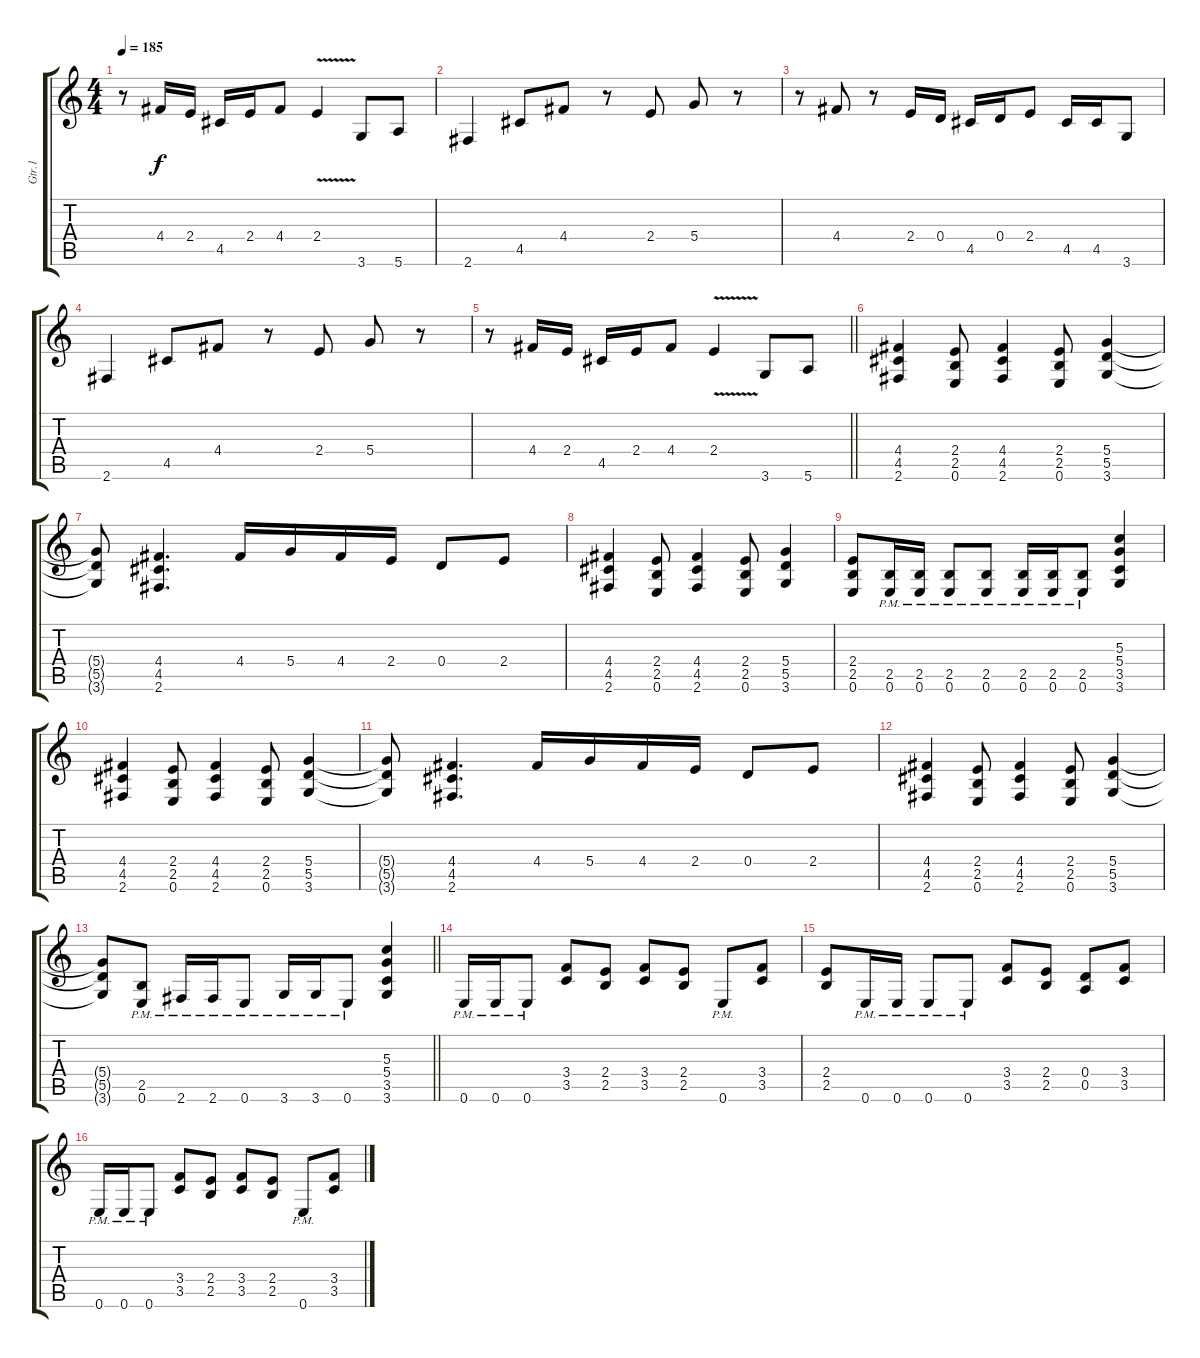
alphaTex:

\track ("Gtr.1" "Gtr.1") {instrument distortionguitar}
\staff {score tabs}
\tuning (E4 B3 G3 D3 A2 E2) {hide}
\ts (4 4)
\tempo 185
\clef g2
\ks c
r.8{dy f} 4.4.16 2.4.16 4.5.16 2.4.16 4.4.8 2.4{v}.4 3.6.8 5.6.8 |
2.6.4 4.5.8 4.4.8 r.8 2.4.8 5.4.8 r.8 |
r.8 4.4.8 r.8 2.4.16 0.4.16 4.5.16 0.4.16 2.4.8 4.5.16 4.5.16 3.6.8 |
2.6.4 4.5.8 4.4.8 r.8 2.4.8 5.4.8 r.8 |
\barLineRight lightlight
r.8 4.4.16 2.4.16 4.5.16 2.4.16 4.4.8 2.4{v}.4 3.6.8 5.6.8 |
(4.4 4.5 2.6).4 (2.4 2.5 0.6).8 (4.4 4.5 2.6).4 (2.4 2.5 0.6).8 (5.4 5.5 3.6).4 |
(5.4{t} 5.5{t} 3.6{t}).8 (4.4 4.5 2.6).4{d} 4.4.16 5.4.16 4.4.16 2.4.16 0.4.8 2.4.8 |
(4.4 4.5 2.6).4 (2.4 2.5 0.6).8 (4.4 4.5 2.6).4 (2.4 2.5 0.6).8 (5.4 5.5 3.6).4 |
(2.4 2.5 0.6).8 (2.5 0.6{pm}).16 (2.5 0.6{pm}).16 (2.5 0.6{pm}).8 (2.5 0.6{pm}).8 (2.5 0.6{pm}).16 (2.5 0.6{pm}).16 (2.5 0.6{pm}).8 (5.3 5.4 3.5 3.6).4 |
(4.4 4.5 2.6).4 (2.4 2.5 0.6).8 (4.4 4.5 2.6).4 (2.4 2.5 0.6).8 (5.4 5.5 3.6).4 |
(5.4{t} 5.5{t} 3.6{t}).8 (4.4 4.5 2.6).4{d} 4.4.16 5.4.16 4.4.16 2.4.16 0.4.8 2.4.8 |
(4.4 4.5 2.6).4 (2.4 2.5 0.6).8 (4.4 4.5 2.6).4 (2.4 2.5 0.6).8 (5.4 5.5 3.6).4 |
\barLineRight lightlight
(5.4{t} 5.5{t} 3.6{t}).8 (2.5 0.6{pm}).8 2.6{pm}.16 2.6{pm}.16 0.6{pm}.8 3.6{pm}.16 3.6{pm}.16 0.6{pm}.8 (5.3 5.4 3.5 3.6).4 |
0.6{pm}.16 0.6{pm}.16 0.6{pm}.8 (3.4 3.5).8 (2.4 2.5).8 (3.4 3.5).8 (2.4 2.5).8 0.6{pm}.8 (3.4 3.5).8 |
(2.4 2.5).8 0.6{pm}.16 0.6{pm}.16 0.6{pm}.8 0.6{pm}.8 (3.4 3.5).8 (2.4 2.5).8 (0.4 0.5).8 (3.4 3.5).8 |
0.6{pm}.16 0.6{pm}.16 0.6{pm}.8 (3.4 3.5).8 (2.4 2.5).8 (3.4 3.5).8 (2.4 2.5).8 0.6{pm}.8 (3.4 3.5).8
